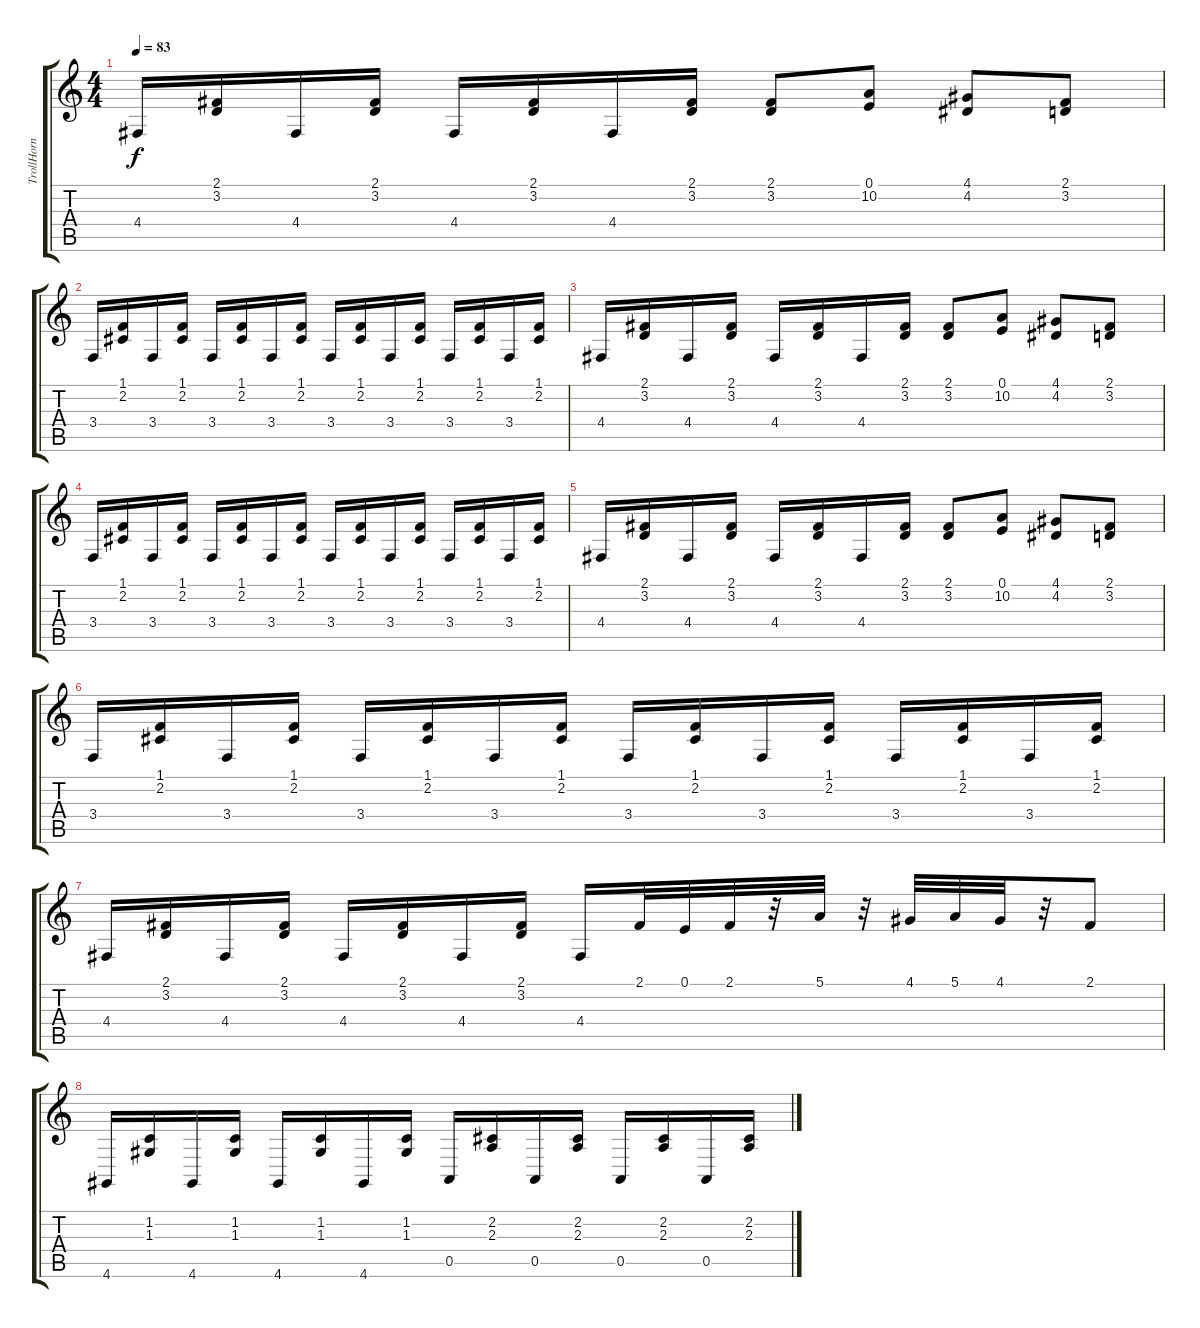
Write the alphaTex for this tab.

\track ("TrollHorn" "TrollHorn") {instrument accordion}
\staff {score tabs}
\tuning (E4 B3 G3 D3 A2 E2) {hide}
\ts (4 4)
\tempo 83
\clef g2
\ks c
4.4.16{dy f} (2.1 3.2).16 4.4.16 (2.1 3.2).16 4.4.16 (2.1 3.2).16 4.4.16 (2.1 3.2).16 (2.1 3.2).8 (0.1 10.2).8 (4.1 4.2).8 (2.1 3.2).8 |
3.4.16 (1.1 2.2).16 3.4.16 (1.1 2.2).16 3.4.16 (1.1 2.2).16 3.4.16 (1.1 2.2).16 3.4.16 (1.1 2.2).16 3.4.16 (1.1 2.2).16 3.4.16 (1.1 2.2).16 3.4.16 (1.1 2.2).16 |
4.4.16 (2.1 3.2).16 4.4.16 (2.1 3.2).16 4.4.16 (2.1 3.2).16 4.4.16 (2.1 3.2).16 (2.1 3.2).8 (0.1 10.2).8 (4.1 4.2).8 (2.1 3.2).8 |
3.4.16 (1.1 2.2).16 3.4.16 (1.1 2.2).16 3.4.16 (1.1 2.2).16 3.4.16 (1.1 2.2).16 3.4.16 (1.1 2.2).16 3.4.16 (1.1 2.2).16 3.4.16 (1.1 2.2).16 3.4.16 (1.1 2.2).16 |
4.4.16 (2.1 3.2).16 4.4.16 (2.1 3.2).16 4.4.16 (2.1 3.2).16 4.4.16 (2.1 3.2).16 (2.1 3.2).8 (0.1 10.2).8 (4.1 4.2).8 (2.1 3.2).8 |
3.4.16 (1.1 2.2).16 3.4.16 (1.1 2.2).16 3.4.16 (1.1 2.2).16 3.4.16 (1.1 2.2).16 3.4.16 (1.1 2.2).16 3.4.16 (1.1 2.2).16 3.4.16 (1.1 2.2).16 3.4.16 (1.1 2.2).16 |
4.4.16 (2.1 3.2).16 4.4.16 (2.1 3.2).16 4.4.16 (2.1 3.2).16 4.4.16 (2.1 3.2).16 4.4.16 2.1.32 0.1.32 2.1.32 r.32 5.1.32 r.32 4.1.32 5.1.32 4.1.32 r.32 2.1.8 |
4.6.16 (1.2 1.3).16 4.6.16 (1.2 1.3).16 4.6.16 (1.2 1.3).16 4.6.16 (1.2 1.3).16 0.5.16 (2.2 2.3).16 0.5.16 (2.2 2.3).16 0.5.16 (2.2 2.3).16 0.5.16 (2.2 2.3).16
